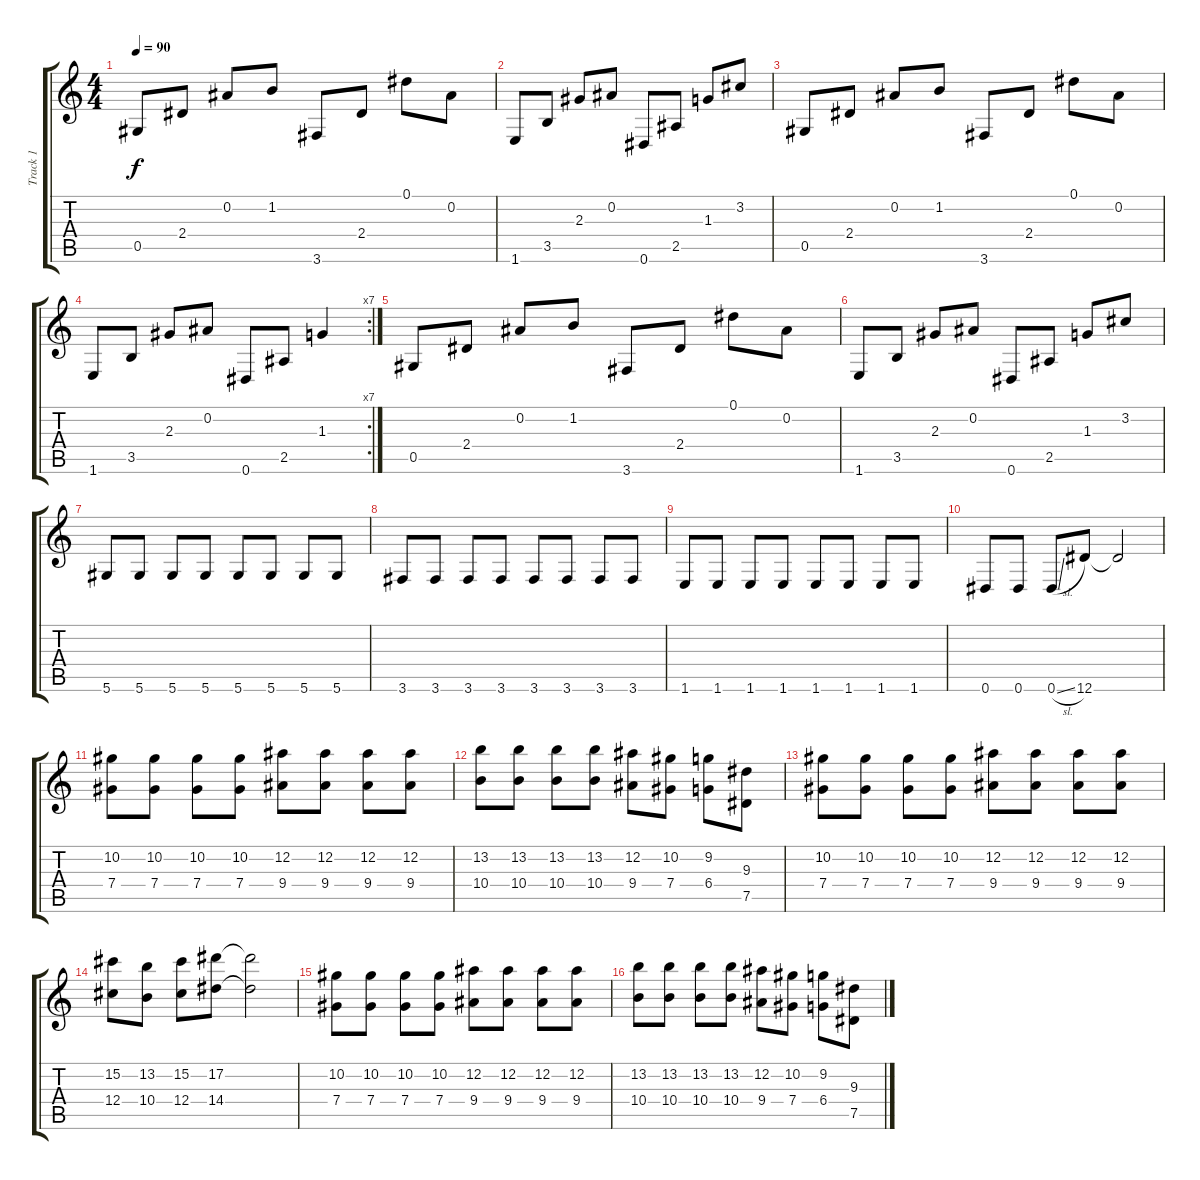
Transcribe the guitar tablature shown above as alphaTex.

\track ("Track 1" "Track 1") {instrument electricguitarjazz}
\staff {score tabs}
\tuning (Eb4 Bb3 Gb3 Db3 Ab2 Eb2) {hide}
\ts (4 4)
\tempo 90
\clef g2
\ks c
0.5.8{dy f instrument electricguitarjazz} 2.4.8 0.2.8 1.2.8 3.6.8 2.4.8 0.1.8 0.2.8 |
1.6.8 3.5.8 2.3.8 0.2.8 0.6.8 2.5.8 1.3.8 3.2.8 |
0.5.8 2.4.8 0.2.8 1.2.8 3.6.8 2.4.8 0.1.8 0.2.8 |
\rc 7
1.6.8 3.5.8 2.3.8 0.2.8 0.6.8 2.5.8 1.3.4 |
0.5.8 2.4.8 0.2.8 1.2.8 3.6.8 2.4.8 0.1.8 0.2.8 |
1.6.8 3.5.8 2.3.8 0.2.8 0.6.8 2.5.8 1.3.8 3.2.8 |
5.6.8 5.6.8 5.6.8 5.6.8 5.6.8 5.6.8 5.6.8 5.6.8 |
3.6.8 3.6.8 3.6.8 3.6.8 3.6.8 3.6.8 3.6.8 3.6.8 |
1.6.8 1.6.8 1.6.8 1.6.8 1.6.8 1.6.8 1.6.8 1.6.8 |
0.6.8 0.6.8 0.6{sl}.8 12.6.8 12.6{t}.2 |
(10.2 7.4).8{instrument overdrivenguitar} (10.2 7.4).8 (10.2 7.4).8 (10.2 7.4).8 (12.2 9.4).8 (12.2 9.4).8 (12.2 9.4).8 (12.2 9.4).8 |
(13.2 10.4).8 (13.2 10.4).8 (13.2 10.4).8 (13.2 10.4).8 (12.2 9.4).8 (10.2 7.4).8 (9.2 6.4).8 (9.3 7.5).8 |
(10.2 7.4).8 (10.2 7.4).8 (10.2 7.4).8 (10.2 7.4).8 (12.2 9.4).8 (12.2 9.4).8 (12.2 9.4).8 (12.2 9.4).8 |
(15.2 12.4).8 (13.2 10.4).8 (15.2 12.4).8 (17.2 14.4).8 (17.2{t} 14.4{t}).2 |
(10.2 7.4).8 (10.2 7.4).8 (10.2 7.4).8 (10.2 7.4).8 (12.2 9.4).8 (12.2 9.4).8 (12.2 9.4).8 (12.2 9.4).8 |
(13.2 10.4).8 (13.2 10.4).8 (13.2 10.4).8 (13.2 10.4).8 (12.2 9.4).8 (10.2 7.4).8 (9.2 6.4).8 (9.3 7.5).8
